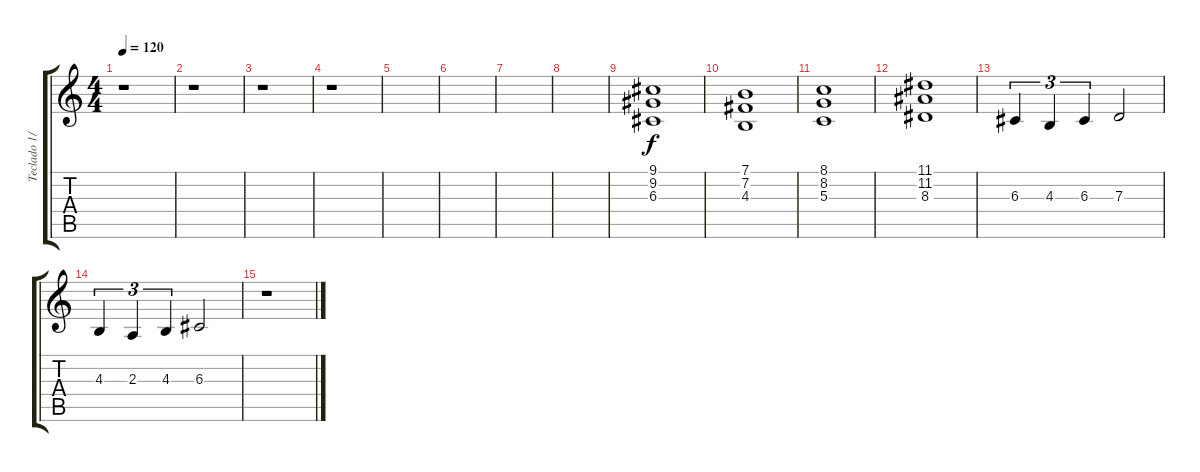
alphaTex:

\track ("Teclado 1/Coro" "Teclado 1/") {instrument choiraahs}
\staff {score tabs}
\tuning (E4 B3 G3 D3 A2 E2) {hide}
\ts (4 4)
\tempo 120
\clef g2
\ks c
r.1{dy f} |
r.1 |
r.1 |
r.1 |
|
|
|
|
(9.1 9.2 6.3).1 |
(7.1 7.2 4.3).1 |
(8.1 8.2 5.3).1 |
(11.1 11.2 8.3).1 |
6.3.4{tu (3 2)} 4.3.4{tu (3 2)} 6.3.4{tu (3 2)} 7.3.2 |
4.3.4{tu (3 2)} 2.3.4{tu (3 2)} 4.3.4{tu (3 2)} 6.3.2 |
r.1
